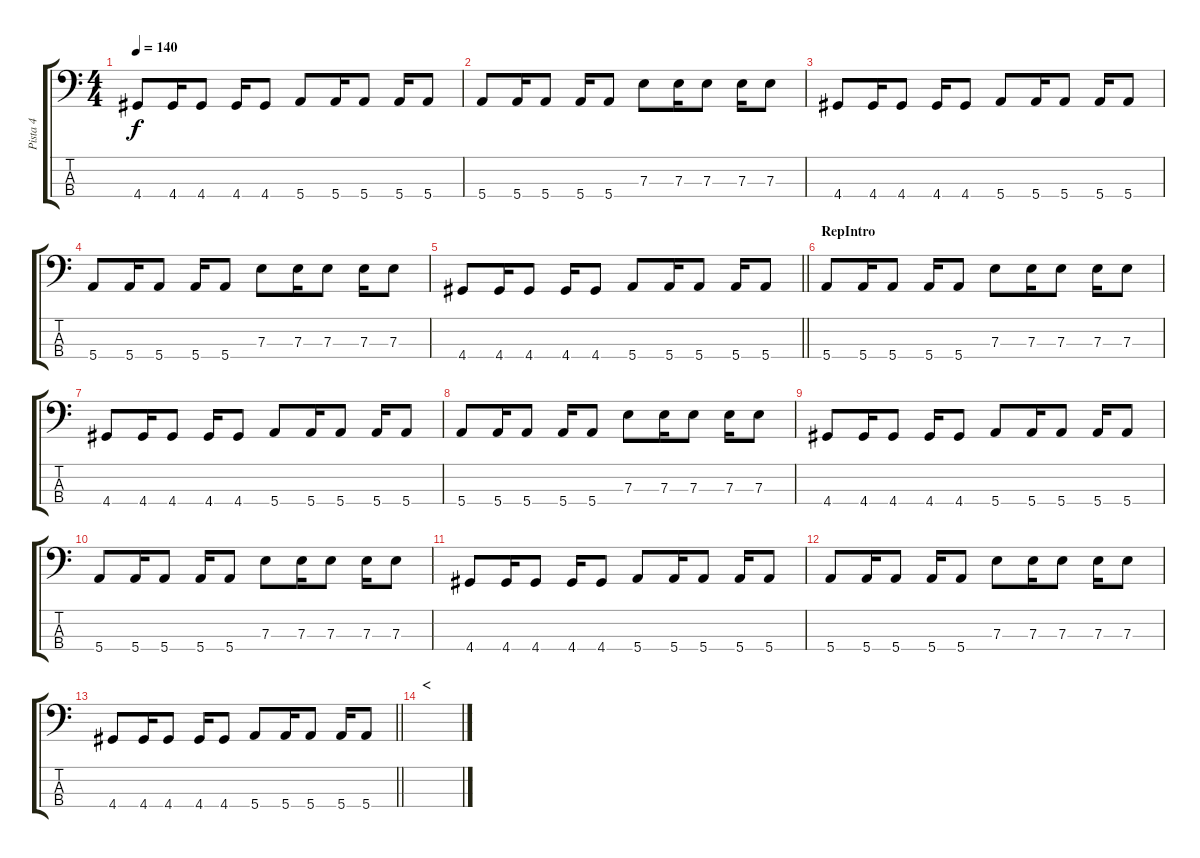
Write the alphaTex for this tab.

\track ("Pista 4" "Pista 4") {instrument electricbassfinger}
\staff {score tabs}
\tuning (G2 D2 A1 E1) {hide}
\ts (4 4)
\tempo 140
\clef f4
\ks c
4.4.8{dy f} 4.4.16 4.4.8 4.4.16 4.4.8 5.4.8 5.4.16 5.4.8 5.4.16 5.4.8 |
5.4.8 5.4.16 5.4.8 5.4.16 5.4.8 7.3.8 7.3.16 7.3.8 7.3.16 7.3.8 |
4.4.8 4.4.16 4.4.8 4.4.16 4.4.8 5.4.8 5.4.16 5.4.8 5.4.16 5.4.8 |
5.4.8 5.4.16 5.4.8 5.4.16 5.4.8 7.3.8 7.3.16 7.3.8 7.3.16 7.3.8 |
\barLineRight lightlight
4.4.8 4.4.16 4.4.8 4.4.16 4.4.8 5.4.8 5.4.16 5.4.8 5.4.16 5.4.8 |
\section ("" "RepIntro")
5.4.8 5.4.16 5.4.8 5.4.16 5.4.8 7.3.8 7.3.16 7.3.8 7.3.16 7.3.8 |
4.4.8 4.4.16 4.4.8 4.4.16 4.4.8 5.4.8 5.4.16 5.4.8 5.4.16 5.4.8 |
5.4.8 5.4.16 5.4.8 5.4.16 5.4.8 7.3.8 7.3.16 7.3.8 7.3.16 7.3.8 |
4.4.8 4.4.16 4.4.8 4.4.16 4.4.8 5.4.8 5.4.16 5.4.8 5.4.16 5.4.8 |
5.4.8 5.4.16 5.4.8 5.4.16 5.4.8 7.3.8 7.3.16 7.3.8 7.3.16 7.3.8 |
4.4.8 4.4.16 4.4.8 4.4.16 4.4.8 5.4.8 5.4.16 5.4.8 5.4.16 5.4.8 |
5.4.8 5.4.16 5.4.8 5.4.16 5.4.8 7.3.8 7.3.16 7.3.8 7.3.16 7.3.8 |
\barLineRight lightlight
4.4.8 4.4.16 4.4.8 4.4.16 4.4.8 5.4.8 5.4.16 5.4.8 5.4.16 5.4.8 |
\section ("" "<")
